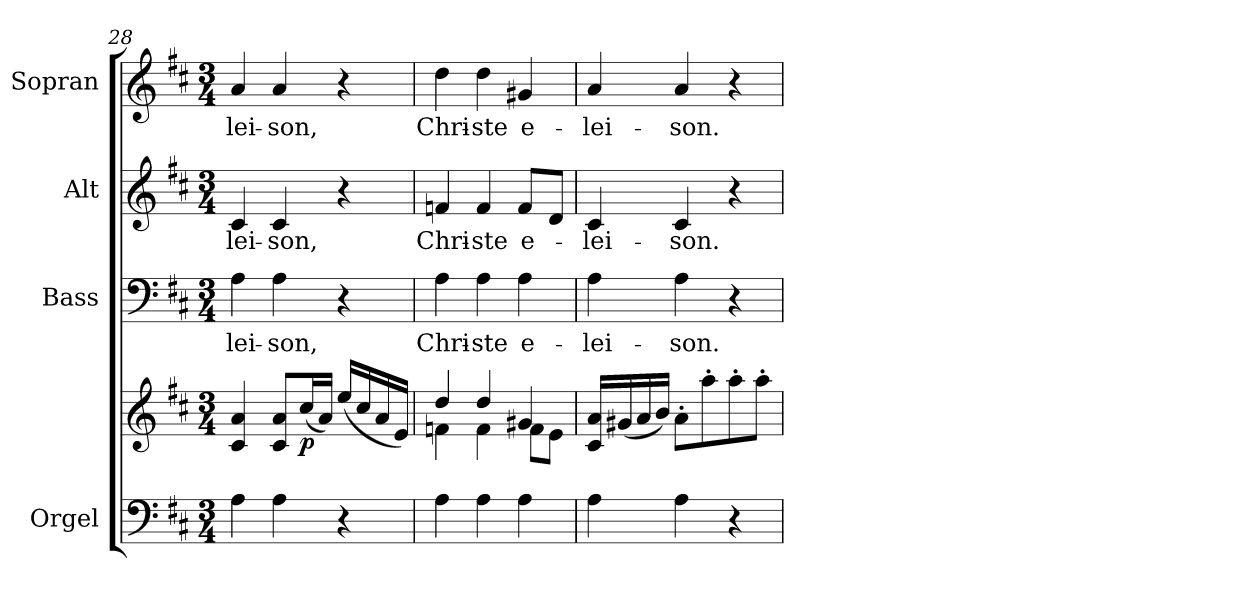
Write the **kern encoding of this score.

**kern	**kern	**dynam	**kern	**text	**kern	**text	**kern	**text
*part4	*part4	*part4	*part3	*part3	*part2	*part2	*part1	*part1
*staff5	*staff4	*staff4/5	*staff3	*staff3	*staff2	*staff2	*staff1	*staff1
*I"Orgel	*	*	*I"Bass	*	*I"Alt	*	*I"Sopran	*
*	*	*	*I'B.	*	*I'A.	*	*I'S.	*
*clefF4	*clefG2	*	*clefF4	*	*clefG2	*	*clefG2	*
*k[f#c#]	*k[f#c#]	*	*k[f#c#]	*	*k[f#c#]	*	*k[f#c#]	*
*D:	*D:	*	*D:	*	*D:	*	*D:	*
*M3/4	*M3/4	*	*M3/4	*	*M3/4	*	*M3/4	*
=28	=28	=28	=28	=28	=28	=28	=28	=28
!	!	!	!	!LO:LY:b	!	!LO:LY:b	!	!LO:LY:b
4A\	4c#/ 4a/	.	4A\	-lei-	4c#/	-lei-	4a/	-lei-
!	!	!	!	!LO:LY:b	!	!LO:LY:b	!	!LO:LY:b
4A\	8c#/ 8a/L	.	4A\	-son,	4c#/	-son,	4a/	-son,
!	!	!LO:DY:b	!	!	!	!	!	!
.	(<16cc#/L	p	.	.	.	.	.	.
.	16a/JJ)	.	.	.	.	.	.	.
4r	(<16ee/LL	.	4r	.	4r	.	4r	.
.	16cc#/	.	.	.	.	.	.	.
.	16a/	.	.	.	.	.	.	.
.	16e/JJ)	.	.	.	.	.	.	.
!!LO:LB:g=z
=29	=29	=29	=29	=29	=29	=29	=29	=29
*	*^	*	*	*	*	*	*	*
!	!	!	!	!	!LO:LY:b	!	!LO:LY:b	!	!LO:LY:b
4A\	4dd/	4fn\	.	4A\	Chri-	4fn/	Chri-	4dd\	Chri-
!	!	!	!	!	!LO:LY:b	!	!LO:LY:b	!	!LO:LY:b
4A\	4dd/	4f\	.	4A\	-ste	4f/	-ste	4dd\	-ste
!	!	!	!	!	!LO:LY:b	!	!LO:LY:b	!	!LO:LY:b
4A\	4g#X/	8f\L	.	4A\	e-	8f/L	e-	4g#X/	e-
.	.	8e\J	.	.	.	8d/J	.	.	.
=30	=30	=30	=30	=30	=30	=30	=30	=30	=30
!	!	!	!	!	!LO:LY:b	!	!LO:LY:b	!	!LO:LY:b
*	*v	*v	*	*	*	*	*	*	*
4A\	16c#/ 16a/LL	.	4A\	-lei-	4c#/	-lei-	4a/	-lei-
.	(<16g#X/	.	.	.	.	.	.	.
.	16a/	.	.	.	.	.	.	.
.	16b/JJ)	.	.	.	.	.	.	.
!	!	!	!	!LO:LY:b	!	!LO:LY:b	!	!LO:LY:b
4A\	8a'>\L	.	4A\	-son.	4c#/	-son.	4a/	-son.
.	8aa'>\	.	.	.	.	.	.	.
4r	8aa'>\	.	4r	.	4r	.	4r	.
.	8aa'>\J	.	.	.	.	.	.	.
=	=	=	=	=	=	=	=	=
*-	*-	*-	*-	*-	*-	*-	*-	*-
